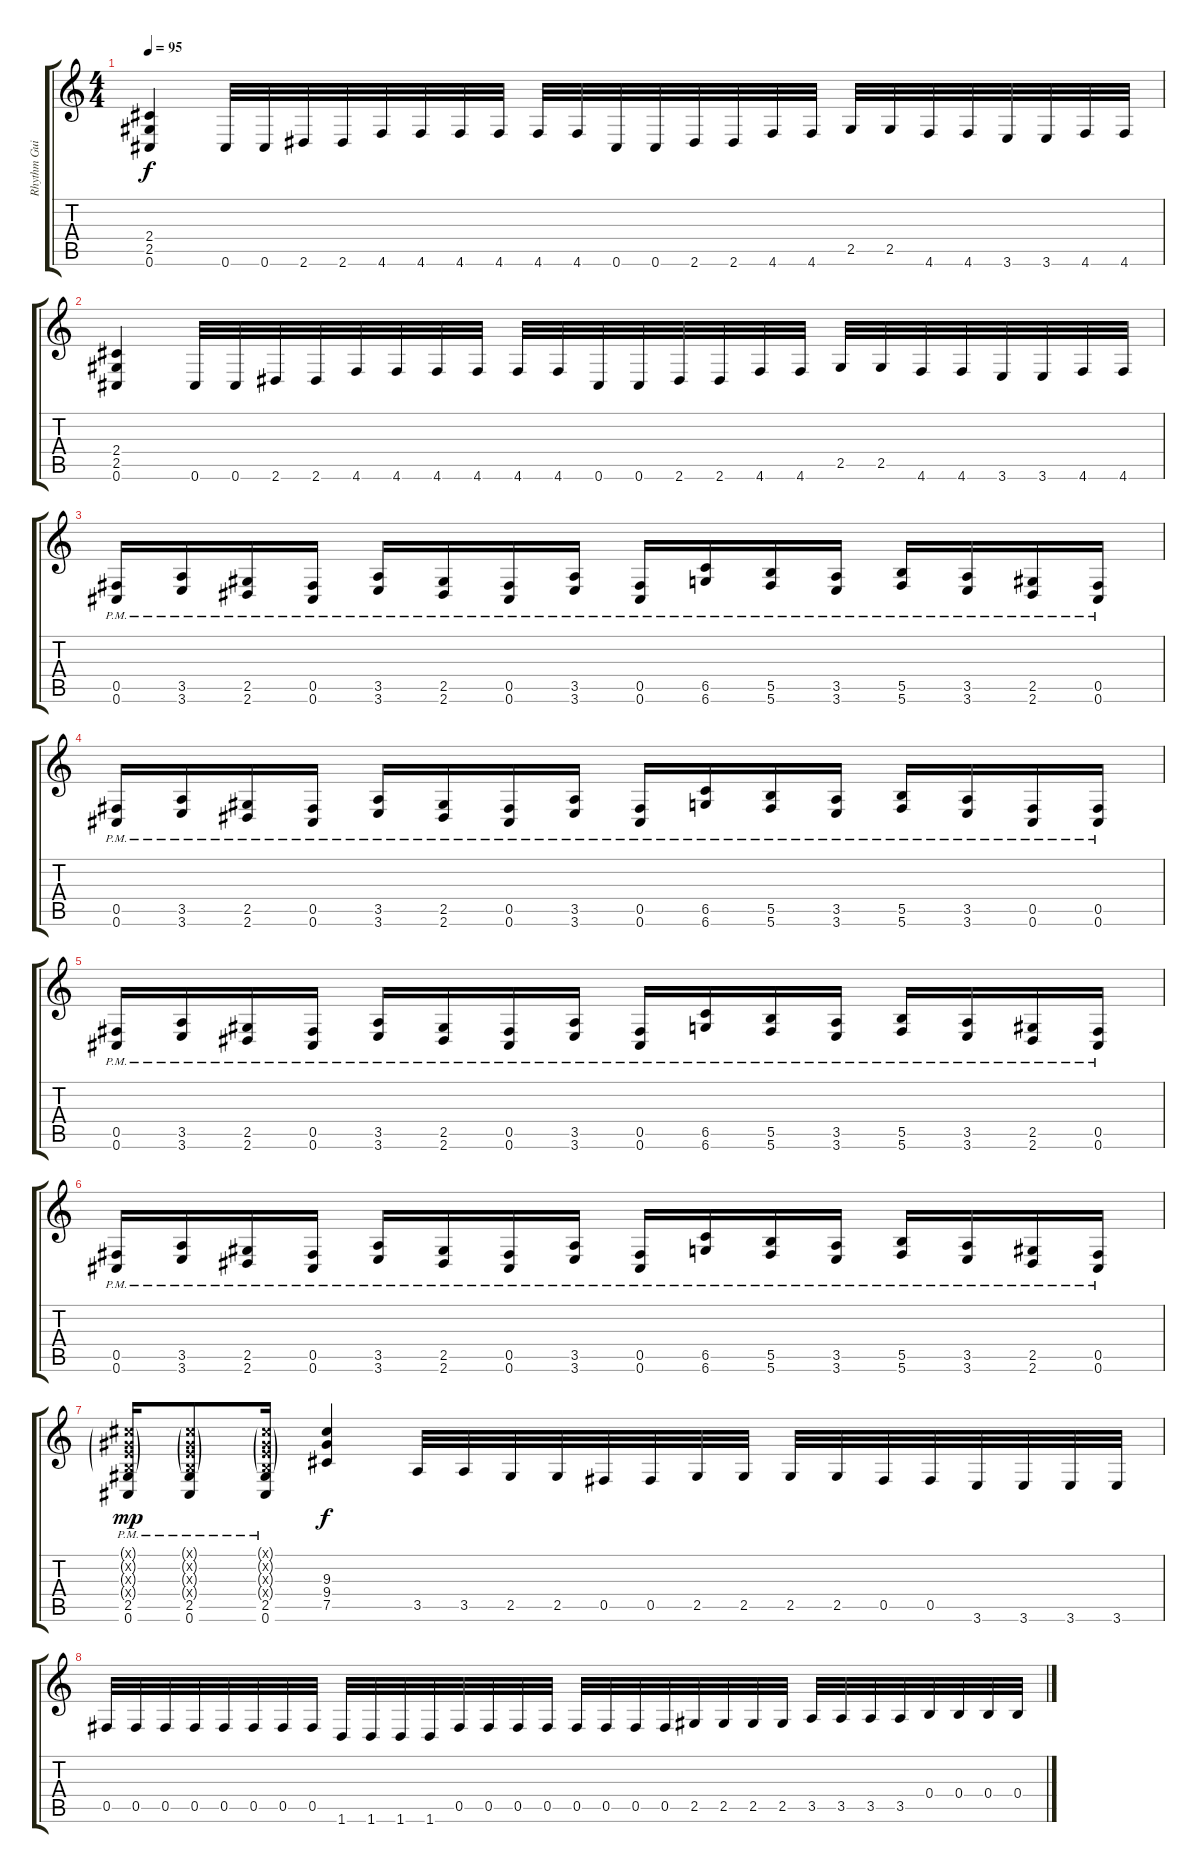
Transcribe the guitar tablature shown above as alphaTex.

\track ("Rhythm Guitar" "Rhythm Gui") {instrument distortionguitar}
\staff {score tabs}
\tuning (Db4 Ab3 E3 B2 Gb2 Db2) {hide}
\ts (4 4)
\tempo 95
\clef g2
\ks c
(2.4 2.5 0.6).4{dy f} 0.6.32 0.6.32 2.6.32 2.6.32 4.6.32 4.6.32 4.6.32 4.6.32 4.6.32 4.6.32 0.6.32 0.6.32 2.6.32 2.6.32 4.6.32 4.6.32 2.5.32 2.5.32 4.6.32 4.6.32 3.6.32 3.6.32 4.6.32 4.6.32 |
(2.4 2.5 0.6).4 0.6.32 0.6.32 2.6.32 2.6.32 4.6.32 4.6.32 4.6.32 4.6.32 4.6.32 4.6.32 0.6.32 0.6.32 2.6.32 2.6.32 4.6.32 4.6.32 2.5.32 2.5.32 4.6.32 4.6.32 3.6.32 3.6.32 4.6.32 4.6.32 |
(0.5{pm} 0.6{pm}).16{volume 16} (3.5{pm} 3.6{pm}).16 (2.5{pm} 2.6{pm}).16 (0.5{pm} 0.6{pm}).16 (3.5{pm} 3.6{pm}).16 (2.5{pm} 2.6{pm}).16 (0.5{pm} 0.6{pm}).16 (3.5{pm} 3.6{pm}).16 (0.5{pm} 0.6{pm}).16 (6.5{pm} 6.6{pm}).16 (5.5{pm} 5.6{pm}).16 (3.5{pm} 3.6{pm}).16 (5.5{pm} 5.6{pm}).16 (3.5{pm} 3.6{pm}).16 (2.5{pm} 2.6{pm}).16 (0.5{pm} 0.6{pm}).16 |
(0.5{pm} 0.6{pm}).16 (3.5{pm} 3.6{pm}).16 (2.5{pm} 2.6{pm}).16 (0.5{pm} 0.6{pm}).16 (3.5{pm} 3.6{pm}).16 (2.5{pm} 2.6{pm}).16 (0.5{pm} 0.6{pm}).16 (3.5{pm} 3.6{pm}).16 (0.5{pm} 0.6{pm}).16 (6.5{pm} 6.6{pm}).16 (5.5{pm} 5.6{pm}).16 (3.5{pm} 3.6{pm}).16 (5.5{pm} 5.6{pm}).16 (3.5{pm} 3.6{pm}).16 (0.5{pm} 0.6{pm}).16 (0.5{pm} 0.6{pm}).16 |
(0.5{pm} 0.6{pm}).16 (3.5{pm} 3.6{pm}).16 (2.5{pm} 2.6{pm}).16 (0.5{pm} 0.6{pm}).16 (3.5{pm} 3.6{pm}).16 (2.5{pm} 2.6{pm}).16 (0.5{pm} 0.6{pm}).16 (3.5{pm} 3.6{pm}).16 (0.5{pm} 0.6{pm}).16 (6.5{pm} 6.6{pm}).16 (5.5{pm} 5.6{pm}).16 (3.5{pm} 3.6{pm}).16 (5.5{pm} 5.6{pm}).16 (3.5{pm} 3.6{pm}).16 (2.5{pm} 2.6{pm}).16 (0.5{pm} 0.6{pm}).16 |
(0.5{pm} 0.6{pm}).16 (3.5{pm} 3.6{pm}).16 (2.5{pm} 2.6{pm}).16 (0.5{pm} 0.6{pm}).16 (3.5{pm} 3.6{pm}).16 (2.5{pm} 2.6{pm}).16 (0.5{pm} 0.6{pm}).16 (3.5{pm} 3.6{pm}).16 (0.5{pm} 0.6{pm}).16 (6.5{pm} 6.6{pm}).16 (5.5{pm} 5.6{pm}).16 (3.5{pm} 3.6{pm}).16 (5.5{pm} 5.6{pm}).16 (3.5{pm} 3.6{pm}).16 (2.5{pm} 2.6{pm}).16 (0.5{pm} 0.6{pm}).16 |
(0.1{g x} 0.2{g x} 0.3{g x} 0.4{g x} 2.5{pm} 0.6{pm}).16{dy mp volume 14} (0.1{g x} 0.2{g x} 0.3{g x} 0.4{g x} 2.5{pm} 0.6{pm}).8 (0.1{g x} 0.2{g x} 0.3{g x} 0.4{g x} 2.5{pm} 0.6{pm}).16 (9.3 9.4 7.5).4{dy f} 3.5.32 3.5.32 2.5.32 2.5.32 0.5.32 0.5.32 2.5.32 2.5.32 2.5.32 2.5.32 0.5.32 0.5.32 3.6.32 3.6.32 3.6.32 3.6.32 |
0.5.32 0.5.32 0.5.32 0.5.32 0.5.32 0.5.32 0.5.32 0.5.32 1.6.32 1.6.32 1.6.32 1.6.32 0.5.32 0.5.32 0.5.32 0.5.32 0.5.32 0.5.32 0.5.32 0.5.32 2.5.32 2.5.32 2.5.32 2.5.32 3.5.32 3.5.32 3.5.32 3.5.32 0.4.32 0.4.32 0.4.32 0.4.32
